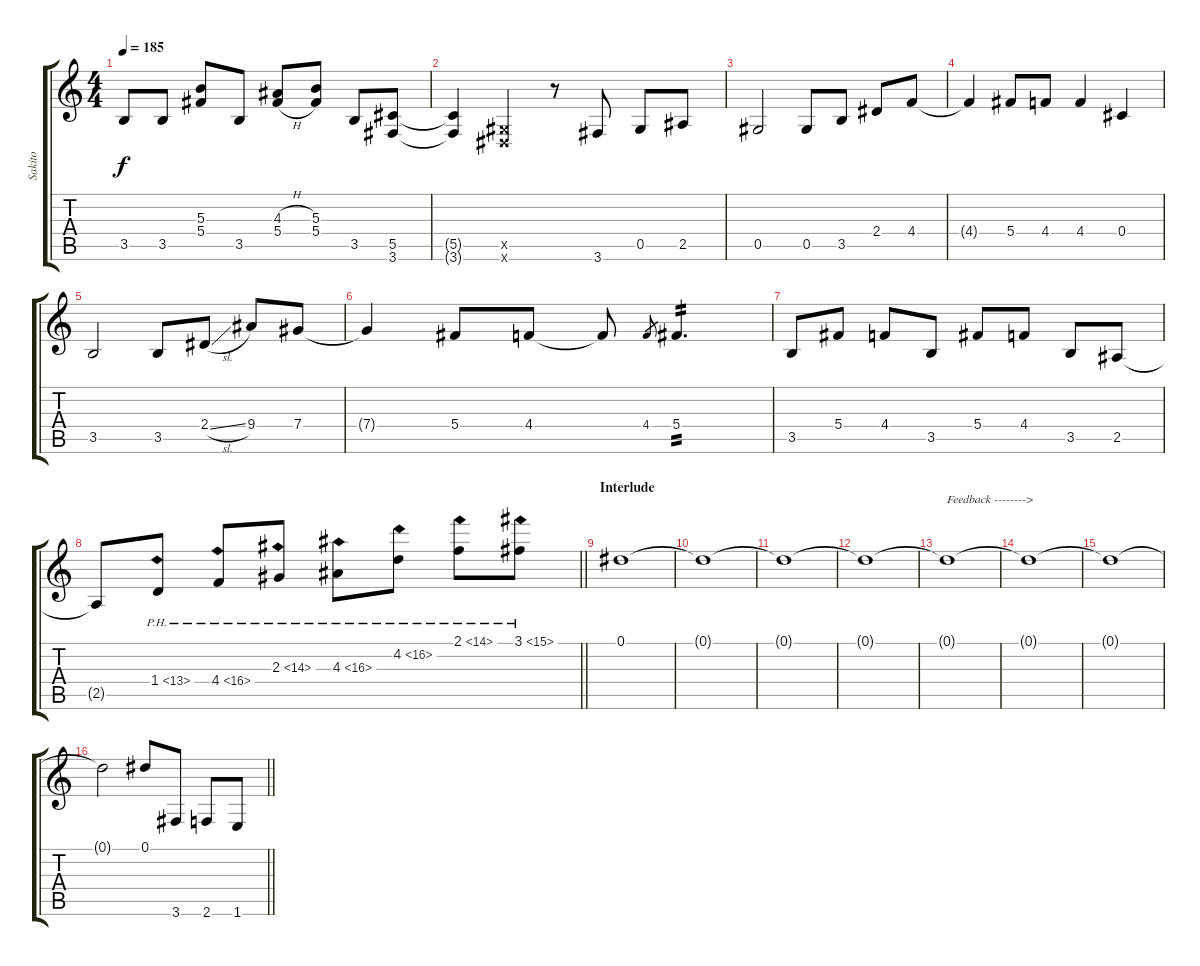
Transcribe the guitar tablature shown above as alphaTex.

\track ("Sakito" "Sakito") {instrument overdrivenguitar}
\staff {score tabs}
\tuning (Eb4 Bb3 Gb3 Db3 Ab2 Eb2) {hide}
\ts (4 4)
\tempo 185
\clef g2
\ks c
3.5.8{dy f} 3.5.8 (5.3 5.4).8 3.5.8 (4.3{h} 5.4{h}).8 (5.3 5.4).8 3.5.8 (5.5 3.6).8 |
(5.5{t} 3.6{t}).4 (0.5{x} 0.6{x}).4 r.8 3.6.8 0.5.8 2.5.8 |
0.5.2 0.5.8 3.5.8 2.4.8 4.4.8 |
4.4{t}.4 5.4.8 4.4.8 4.4.4 0.4.4 |
3.5.2 3.5.8 2.4{sl}.8 9.4.8 7.4.8 |
7.4{t}.4 5.4.8 4.4.8 4.4{t}.8 4.4.8{gr} 5.4.4{d tp 2} |
3.5.8 5.4.8 4.4.8 3.5.8 5.4.8 4.4.8 3.5.8 2.5.8 |
\barLineRight lightlight
2.5{t}.8 1.4{ph 12}.8 4.4{ph 12}.8 2.3{ph 12}.8 4.3{ph 12}.8 4.2{ph 12}.8 2.1{ph 12}.8 3.1{ph 12}.8 |
\section ("" "Interlude")
0.1.1 |
0.1{t}.1 |
0.1{t}.1 |
0.1{t}.1 |
0.1{t}.1{txt "Feedback -------->"} |
0.1{t}.1 |
0.1{t}.1 |
\barLineRight lightlight
0.1{t}.2 0.1.8 3.6.8 2.6.8 1.6.8
